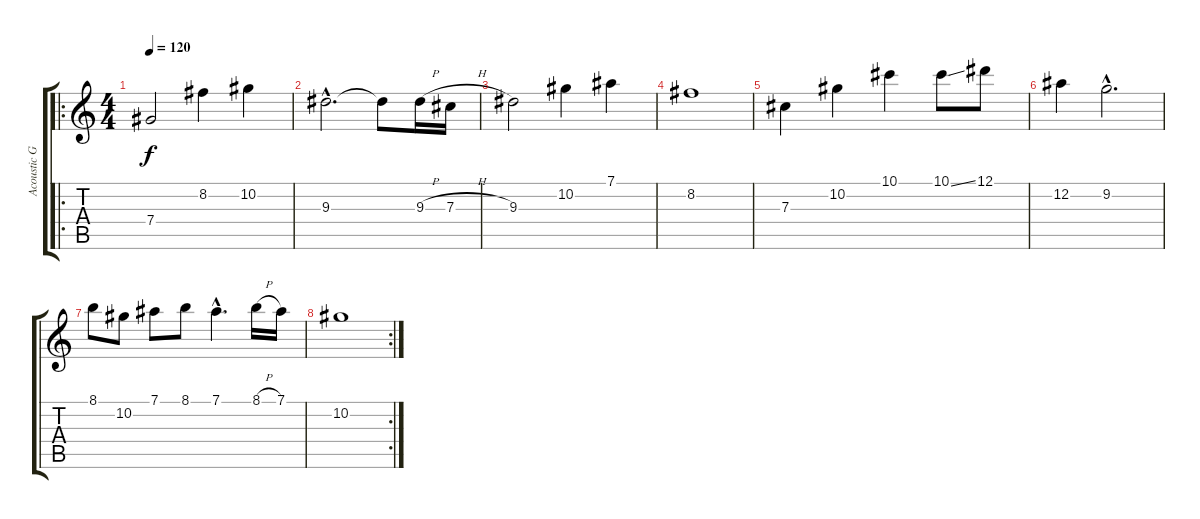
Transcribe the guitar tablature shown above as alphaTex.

\track ("Acoustic Guitar I" "Acoustic G") {instrument acousticguitarnylon}
\staff {score tabs}
\tuning (Eb4 Bb3 Gb3 Db3 Ab2 Eb2) {hide}
\ro
\ts (4 4)
\tempo 120
\clef g2
\ks c
7.4.2{dy f instrument acousticguitarnylon} 8.2.4 10.2.4 |
9.3{hac}.2{d} 9.3{t}.8 9.3{h}.16 7.3{h}.16 |
9.3.2 10.2.4 7.1.4 |
8.2.1 |
7.3.4 10.2.4 10.1.4 10.1{ss}.8 12.1.8 |
12.2.4 9.2{hac}.2{d} |
8.1.8 10.2.8 7.1.8 8.1.8 7.1{hac}.4{d} 8.1{h}.16 7.1.16 |
\rc 2
10.2.1
